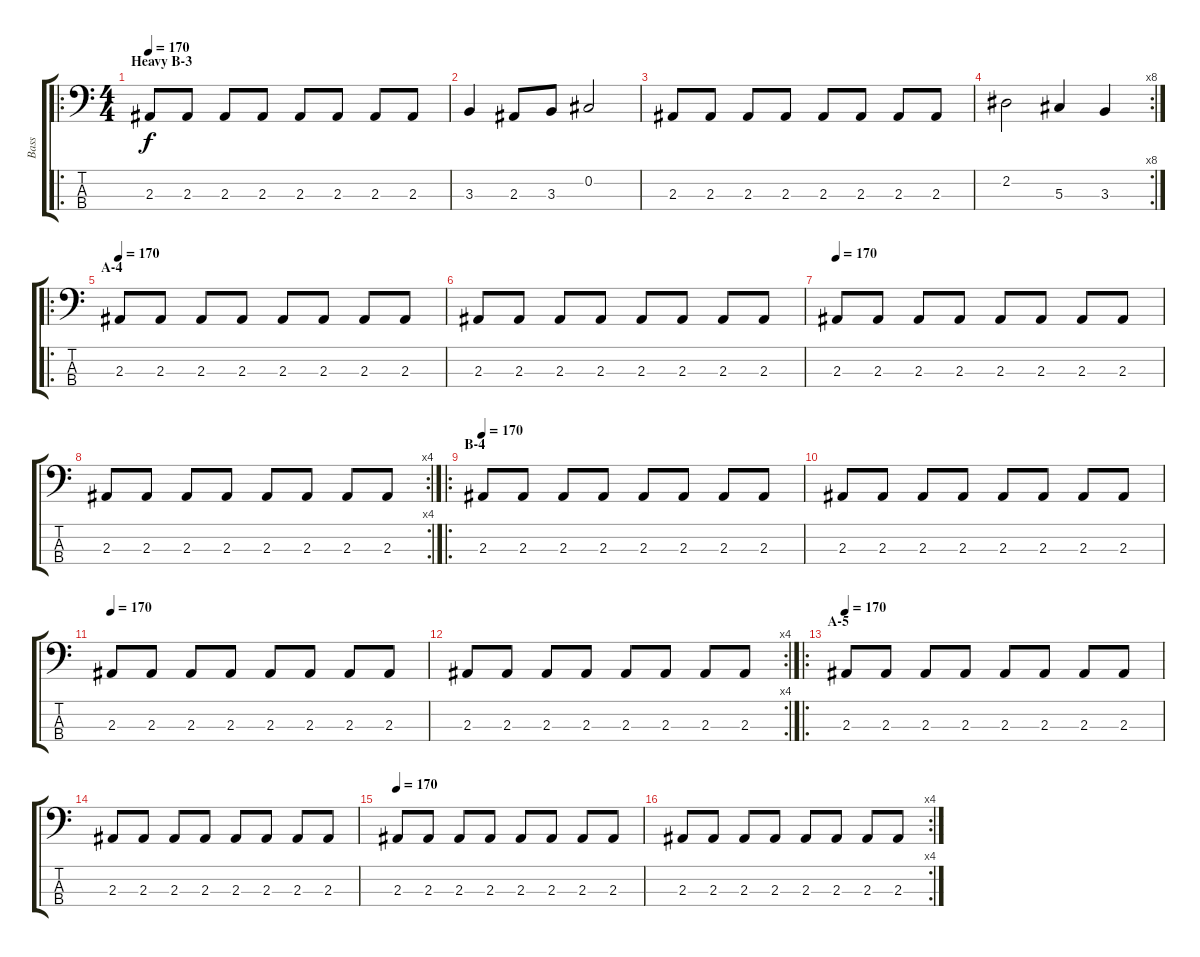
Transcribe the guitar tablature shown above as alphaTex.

\track ("Bass" "Bass") {instrument electricguitarclean}
\staff {score tabs}
\tuning (Gb2 Db2 Ab1 Eb1) {hide}
\ro
\ts (4 4)
\section ("" "Heavy B-3")
\tempo 170
\clef f4
\ks c
2.3.8{dy f} 2.3.8 2.3.8 2.3.8 2.3.8 2.3.8 2.3.8 2.3.8 |
3.3.4 2.3.8 3.3.8 0.2.2 |
2.3.8 2.3.8 2.3.8 2.3.8 2.3.8 2.3.8 2.3.8 2.3.8 |
\rc 8
2.2.2 5.3.4 3.3.4 |
\ro
\section ("" "A-4")
\tempo 170
2.3.8 2.3.8 2.3.8 2.3.8 2.3.8 2.3.8 2.3.8 2.3.8 |
2.3.8 2.3.8 2.3.8 2.3.8 2.3.8 2.3.8 2.3.8 2.3.8 |
\tempo 170
2.3.8 2.3.8 2.3.8 2.3.8 2.3.8 2.3.8 2.3.8 2.3.8 |
\rc 4
2.3.8 2.3.8 2.3.8 2.3.8 2.3.8 2.3.8 2.3.8 2.3.8 |
\ro
\section ("" "B-4")
\tempo 170
2.3.8 2.3.8 2.3.8 2.3.8 2.3.8 2.3.8 2.3.8 2.3.8 |
2.3.8 2.3.8 2.3.8 2.3.8 2.3.8 2.3.8 2.3.8 2.3.8 |
\tempo 170
2.3.8 2.3.8 2.3.8 2.3.8 2.3.8 2.3.8 2.3.8 2.3.8 |
\rc 4
2.3.8 2.3.8 2.3.8 2.3.8 2.3.8 2.3.8 2.3.8 2.3.8 |
\ro
\section ("" "A-5")
\tempo 170
2.3.8 2.3.8 2.3.8 2.3.8 2.3.8 2.3.8 2.3.8 2.3.8 |
2.3.8 2.3.8 2.3.8 2.3.8 2.3.8 2.3.8 2.3.8 2.3.8 |
\tempo 170
2.3.8 2.3.8 2.3.8 2.3.8 2.3.8 2.3.8 2.3.8 2.3.8 |
\rc 4
2.3.8 2.3.8 2.3.8 2.3.8 2.3.8 2.3.8 2.3.8 2.3.8
